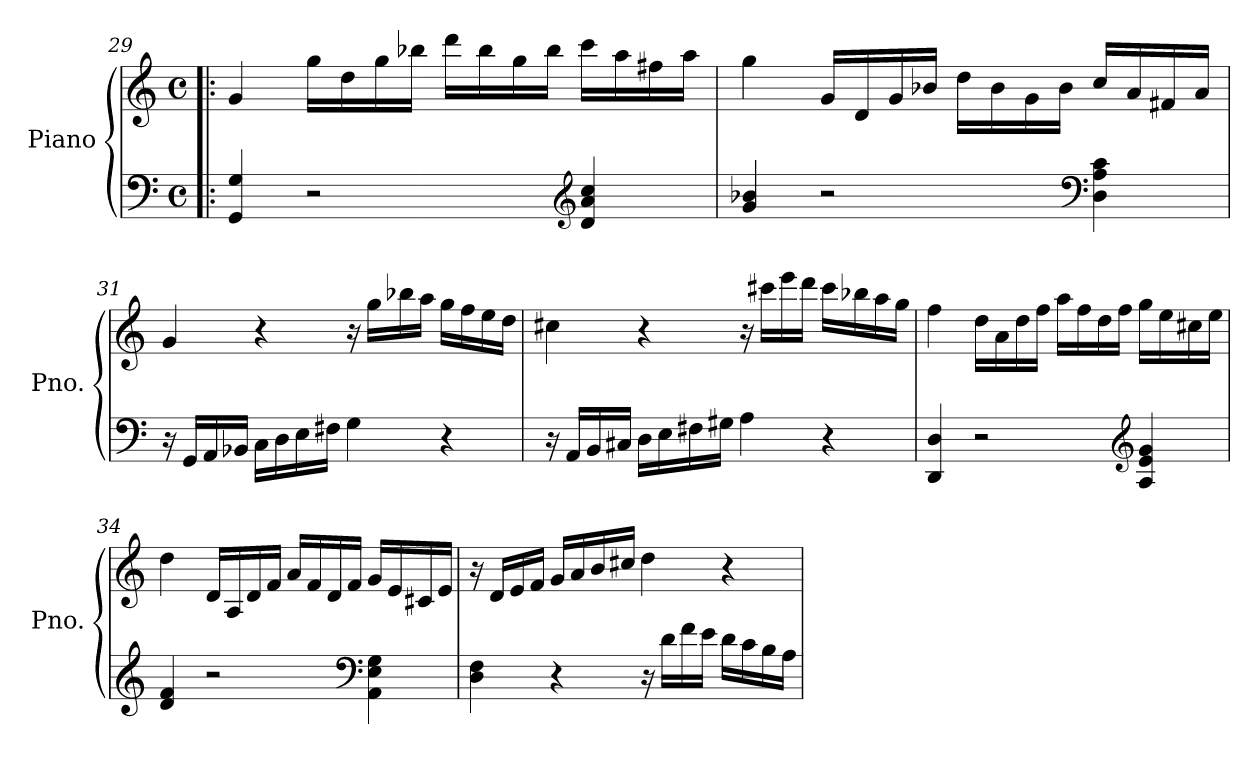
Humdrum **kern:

**kern	**kern
*part1	*part1
*staff2	*staff1
*I"Piano	*
*I'Pno.	*
!!LO:LB:g=z
*clefF4	*clefG2
*k[]	*k[]
*M4/4	*M4/4
*met(c)	*met(c)
=29!|:	=29!|:
4GG/ 4G/	4g/
2r	16gg\LL
.	16dd\
.	16gg\
.	16bb-X\JJ
.	16ddd\LL
.	16bb-\
.	16gg\
.	16bb-\JJ
*clefG2	*
4d/ 4a/ 4cc/	16ccc\LL
.	16aa\
.	16ff#X\
.	16aa\JJ
=30	=30
4g/ 4b-X/	4gg\
2r	16g/LL
.	16d/
.	16g/
.	16b-X/JJ
.	16dd\LL
.	16b-\
.	16g\
.	16b-\JJ
*clefF4	*
4D\ 4A\ 4c\	16cc/LL
.	16a/
.	16f#X/
.	16a/JJ
!!LO:LB:g=z
=31	=31
16r	4g/
16GG/LL	.
16AA/	.
16BB-X/JJ	.
16C\LL	4r
16D\	.
16E\	.
16F#X\JJ	.
4G\	16r
.	16gg\LL
.	16bb-X\
.	16aa\JJ
4r	16gg\LL
.	16ff\
.	16ee\
.	16dd\JJ
=32	=32
16r	4cc#X\
16AA/LL	.
16BB/	.
16C#X/JJ	.
16D\LL	4r
16E\	.
16F#X\	.
16G#X\JJ	.
4A\	16r
.	16ccc#X\LL
.	16eee\
.	16ddd\JJ
4r	16ccc#\LL
.	16bb-X\
.	16aa\
.	16gg\JJ
!!LO:LB:g=z
=33	=33
4DD/ 4D/	4ff\
2r	16dd\LL
.	16a\
.	16dd\
.	16ff\JJ
.	16aa\LL
.	16ff\
.	16dd\
.	16ff\JJ
*clefG2	*
4A/ 4e/ 4g/	16gg\LL
.	16ee\
.	16cc#X\
.	16ee\JJ
=34	=34
4d/ 4f/	4dd\
2r	16d/LL
.	16A/
.	16d/
.	16f/JJ
.	16a/LL
.	16f/
.	16d/
.	16f/JJ
*clefF4	*
4AA\ 4E\ 4G\	16g/LL
.	16e/
.	16c#X/
.	16e/JJ
!!LO:LB:g=z
=35	=35
4D\ 4F\	16r
.	16d/LL
.	16e/
.	16f/JJ
4r	16g/LL
.	16a/
.	16b/
.	16cc#X/JJ
16r	4dd\
16d\LL	.
16f\	.
16e\JJ	.
16d\LL	4r
16c\	.
16B\	.
16A\JJ	.
=	=
*-	*-
